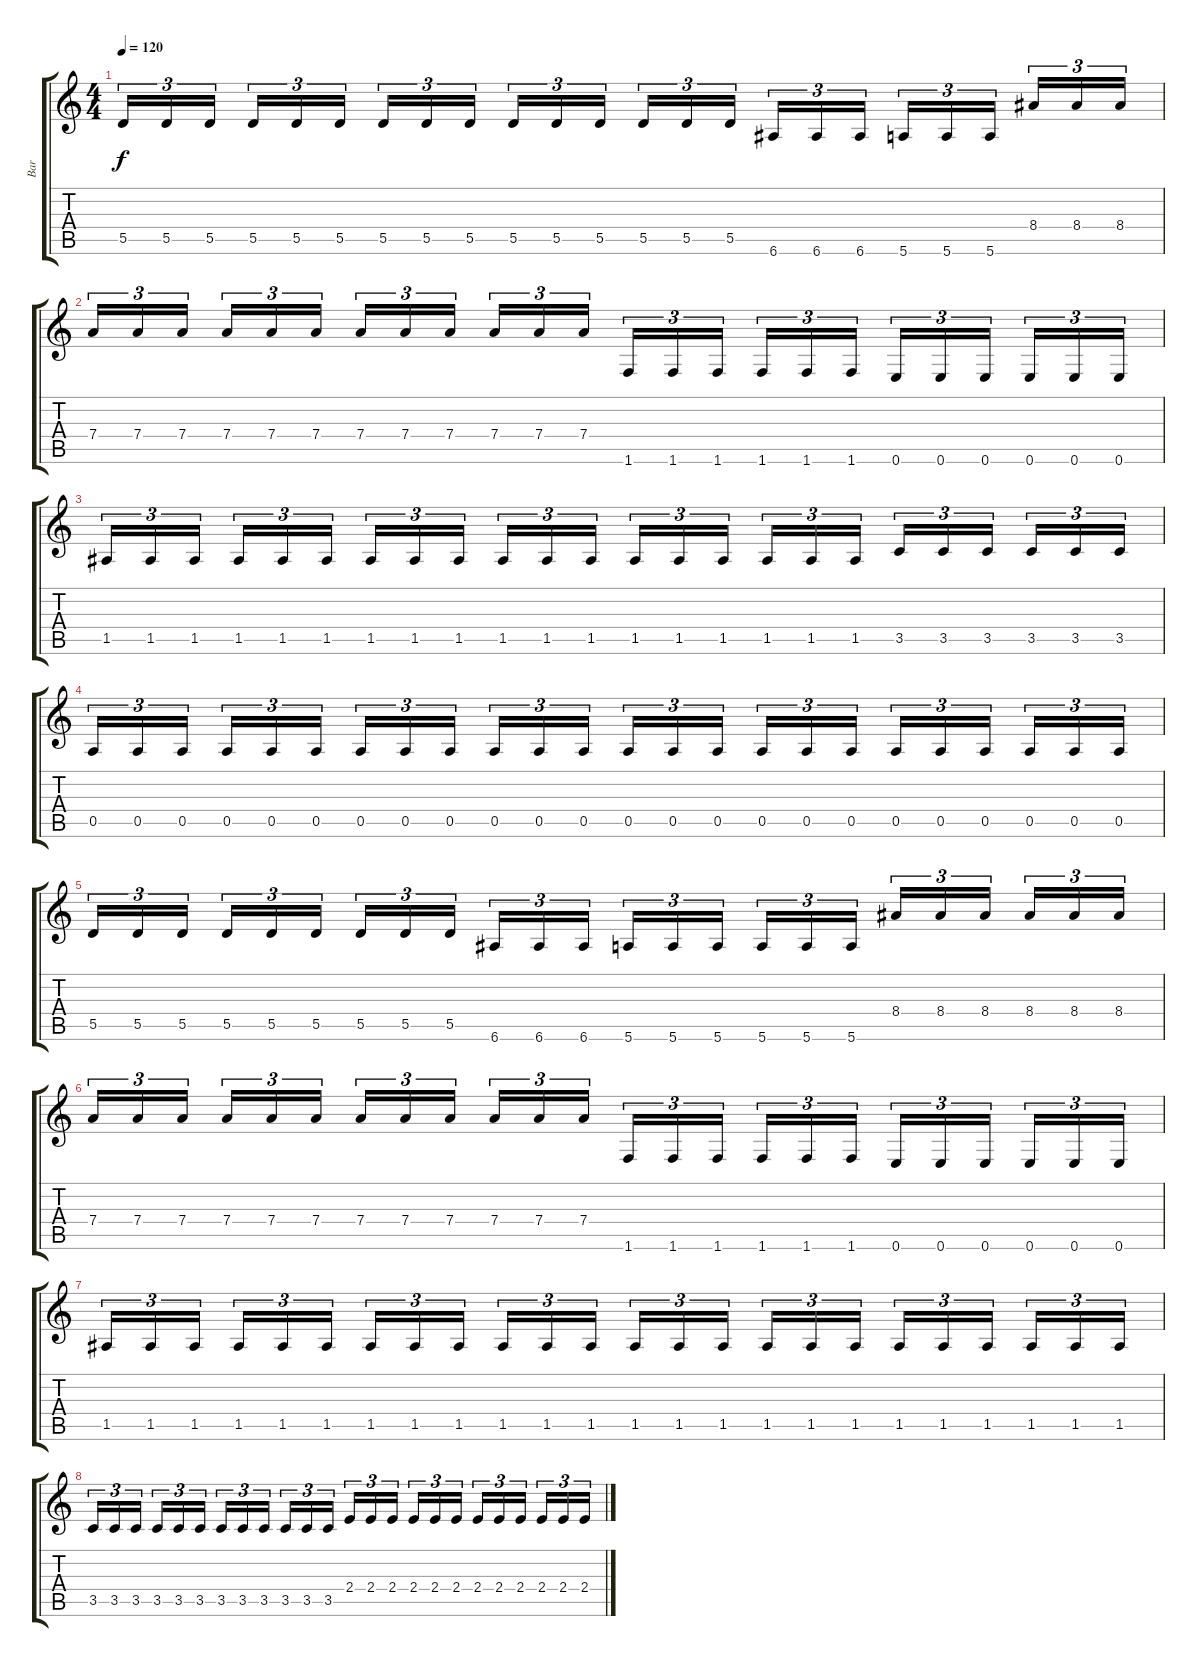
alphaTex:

\track ("Bar" "Bar") {instrument distortionguitar}
\staff {score tabs}
\tuning (E4 B3 G3 D3 A2 E2) {hide}
\ts (4 4)
\tempo 120
\clef g2
\ks c
5.5.16{tu (3 2) dy f} 5.5.16{tu (3 2)} 5.5.16{tu (3 2) beam splitsecondary} 5.5.16{tu (3 2)} 5.5.16{tu (3 2)} 5.5.16{tu (3 2)} 5.5.16{tu (3 2)} 5.5.16{tu (3 2)} 5.5.16{tu (3 2) beam splitsecondary} 5.5.16{tu (3 2)} 5.5.16{tu (3 2)} 5.5.16{tu (3 2)} 5.5.16{tu (3 2)} 5.5.16{tu (3 2)} 5.5.16{tu (3 2) beam splitsecondary} 6.6.16{tu (3 2)} 6.6.16{tu (3 2)} 6.6.16{tu (3 2)} 5.6.16{tu (3 2)} 5.6.16{tu (3 2)} 5.6.16{tu (3 2) beam splitsecondary} 8.4.16{tu (3 2)} 8.4.16{tu (3 2)} 8.4.16{tu (3 2)} |
7.4.16{tu (3 2)} 7.4.16{tu (3 2)} 7.4.16{tu (3 2) beam splitsecondary} 7.4.16{tu (3 2)} 7.4.16{tu (3 2)} 7.4.16{tu (3 2)} 7.4.16{tu (3 2)} 7.4.16{tu (3 2)} 7.4.16{tu (3 2) beam splitsecondary} 7.4.16{tu (3 2)} 7.4.16{tu (3 2)} 7.4.16{tu (3 2)} 1.6.16{tu (3 2)} 1.6.16{tu (3 2)} 1.6.16{tu (3 2) beam splitsecondary} 1.6.16{tu (3 2)} 1.6.16{tu (3 2)} 1.6.16{tu (3 2)} 0.6.16{tu (3 2)} 0.6.16{tu (3 2)} 0.6.16{tu (3 2) beam splitsecondary} 0.6.16{tu (3 2)} 0.6.16{tu (3 2)} 0.6.16{tu (3 2)} |
1.5.16{tu (3 2)} 1.5.16{tu (3 2)} 1.5.16{tu (3 2) beam splitsecondary} 1.5.16{tu (3 2)} 1.5.16{tu (3 2)} 1.5.16{tu (3 2)} 1.5.16{tu (3 2)} 1.5.16{tu (3 2)} 1.5.16{tu (3 2) beam splitsecondary} 1.5.16{tu (3 2)} 1.5.16{tu (3 2)} 1.5.16{tu (3 2)} 1.5.16{tu (3 2)} 1.5.16{tu (3 2)} 1.5.16{tu (3 2) beam splitsecondary} 1.5.16{tu (3 2)} 1.5.16{tu (3 2)} 1.5.16{tu (3 2)} 3.5.16{tu (3 2)} 3.5.16{tu (3 2)} 3.5.16{tu (3 2) beam splitsecondary} 3.5.16{tu (3 2)} 3.5.16{tu (3 2)} 3.5.16{tu (3 2)} |
0.5.16{tu (3 2)} 0.5.16{tu (3 2)} 0.5.16{tu (3 2) beam splitsecondary} 0.5.16{tu (3 2)} 0.5.16{tu (3 2)} 0.5.16{tu (3 2)} 0.5.16{tu (3 2)} 0.5.16{tu (3 2)} 0.5.16{tu (3 2) beam splitsecondary} 0.5.16{tu (3 2)} 0.5.16{tu (3 2)} 0.5.16{tu (3 2)} 0.5.16{tu (3 2)} 0.5.16{tu (3 2)} 0.5.16{tu (3 2) beam splitsecondary} 0.5.16{tu (3 2)} 0.5.16{tu (3 2)} 0.5.16{tu (3 2)} 0.5.16{tu (3 2)} 0.5.16{tu (3 2)} 0.5.16{tu (3 2) beam splitsecondary} 0.5.16{tu (3 2)} 0.5.16{tu (3 2)} 0.5.16{tu (3 2)} |
5.5.16{tu (3 2)} 5.5.16{tu (3 2)} 5.5.16{tu (3 2) beam splitsecondary} 5.5.16{tu (3 2)} 5.5.16{tu (3 2)} 5.5.16{tu (3 2)} 5.5.16{tu (3 2)} 5.5.16{tu (3 2)} 5.5.16{tu (3 2) beam splitsecondary} 6.6.16{tu (3 2)} 6.6.16{tu (3 2)} 6.6.16{tu (3 2)} 5.6.16{tu (3 2)} 5.6.16{tu (3 2)} 5.6.16{tu (3 2) beam splitsecondary} 5.6.16{tu (3 2)} 5.6.16{tu (3 2)} 5.6.16{tu (3 2)} 8.4.16{tu (3 2)} 8.4.16{tu (3 2)} 8.4.16{tu (3 2) beam splitsecondary} 8.4.16{tu (3 2)} 8.4.16{tu (3 2)} 8.4.16{tu (3 2)} |
7.4.16{tu (3 2)} 7.4.16{tu (3 2)} 7.4.16{tu (3 2) beam splitsecondary} 7.4.16{tu (3 2)} 7.4.16{tu (3 2)} 7.4.16{tu (3 2)} 7.4.16{tu (3 2)} 7.4.16{tu (3 2)} 7.4.16{tu (3 2) beam splitsecondary} 7.4.16{tu (3 2)} 7.4.16{tu (3 2)} 7.4.16{tu (3 2)} 1.6.16{tu (3 2)} 1.6.16{tu (3 2)} 1.6.16{tu (3 2) beam splitsecondary} 1.6.16{tu (3 2)} 1.6.16{tu (3 2)} 1.6.16{tu (3 2)} 0.6.16{tu (3 2)} 0.6.16{tu (3 2)} 0.6.16{tu (3 2) beam splitsecondary} 0.6.16{tu (3 2)} 0.6.16{tu (3 2)} 0.6.16{tu (3 2)} |
1.5.16{tu (3 2)} 1.5.16{tu (3 2)} 1.5.16{tu (3 2) beam splitsecondary} 1.5.16{tu (3 2)} 1.5.16{tu (3 2)} 1.5.16{tu (3 2)} 1.5.16{tu (3 2)} 1.5.16{tu (3 2)} 1.5.16{tu (3 2) beam splitsecondary} 1.5.16{tu (3 2)} 1.5.16{tu (3 2)} 1.5.16{tu (3 2)} 1.5.16{tu (3 2)} 1.5.16{tu (3 2)} 1.5.16{tu (3 2) beam splitsecondary} 1.5.16{tu (3 2)} 1.5.16{tu (3 2)} 1.5.16{tu (3 2)} 1.5.16{tu (3 2)} 1.5.16{tu (3 2)} 1.5.16{tu (3 2) beam splitsecondary} 1.5.16{tu (3 2)} 1.5.16{tu (3 2)} 1.5.16{tu (3 2)} |
3.5.16{tu (3 2)} 3.5.16{tu (3 2)} 3.5.16{tu (3 2) beam splitsecondary} 3.5.16{tu (3 2)} 3.5.16{tu (3 2)} 3.5.16{tu (3 2)} 3.5.16{tu (3 2)} 3.5.16{tu (3 2)} 3.5.16{tu (3 2) beam splitsecondary} 3.5.16{tu (3 2)} 3.5.16{tu (3 2)} 3.5.16{tu (3 2)} 2.4.16{tu (3 2)} 2.4.16{tu (3 2)} 2.4.16{tu (3 2) beam splitsecondary} 2.4.16{tu (3 2)} 2.4.16{tu (3 2)} 2.4.16{tu (3 2)} 2.4.16{tu (3 2)} 2.4.16{tu (3 2)} 2.4.16{tu (3 2) beam splitsecondary} 2.4.16{tu (3 2)} 2.4.16{tu (3 2)} 2.4.16{tu (3 2)}
